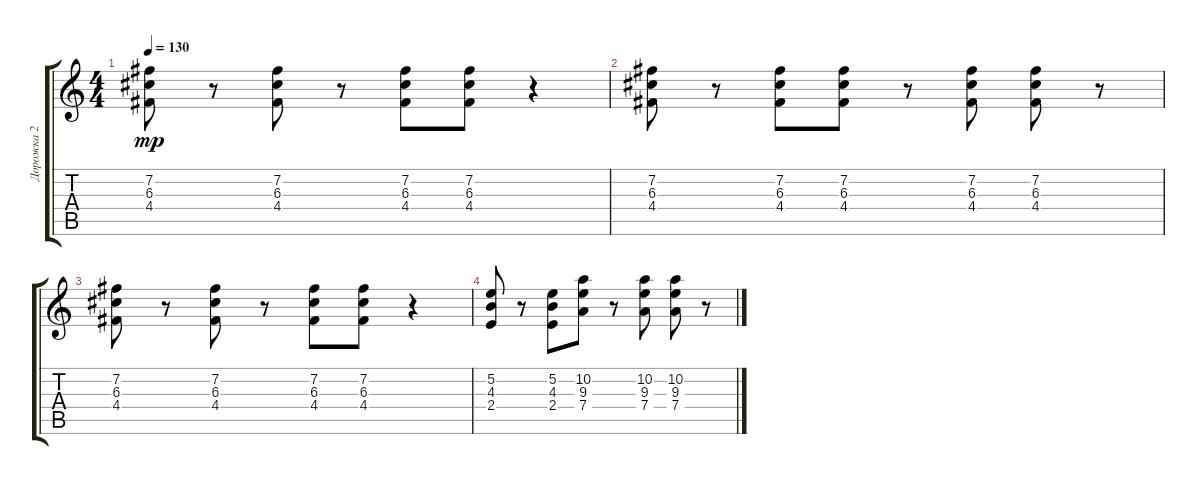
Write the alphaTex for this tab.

\track ("Дорожка 2" "Дорожка 2") {instrument distortionguitar}
\staff {score tabs}
\tuning (E4 B3 G3 D3 A2 E2) {hide}
\ts (4 4)
\tempo 130
\clef g2
\ks c
(7.2 6.3 4.4).8{dy mp volume 16} r.8 (7.2 6.3 4.4).8 r.8 (7.2 6.3 4.4).8 (7.2 6.3 4.4).8 r.4 |
(7.2 6.3 4.4).8 r.8 (7.2 6.3 4.4).8 (7.2 6.3 4.4).8 r.8 (7.2 6.3 4.4).8 (7.2 6.3 4.4).8 r.8 |
(7.2 6.3 4.4).8 r.8 (7.2 6.3 4.4).8 r.8 (7.2 6.3 4.4).8 (7.2 6.3 4.4).8 r.4 |
(5.2 4.3 2.4).8 r.8 (5.2 4.3 2.4).8 (10.2 9.3 7.4).8 r.8 (10.2 9.3 7.4).8 (10.2 9.3 7.4).8 r.8
